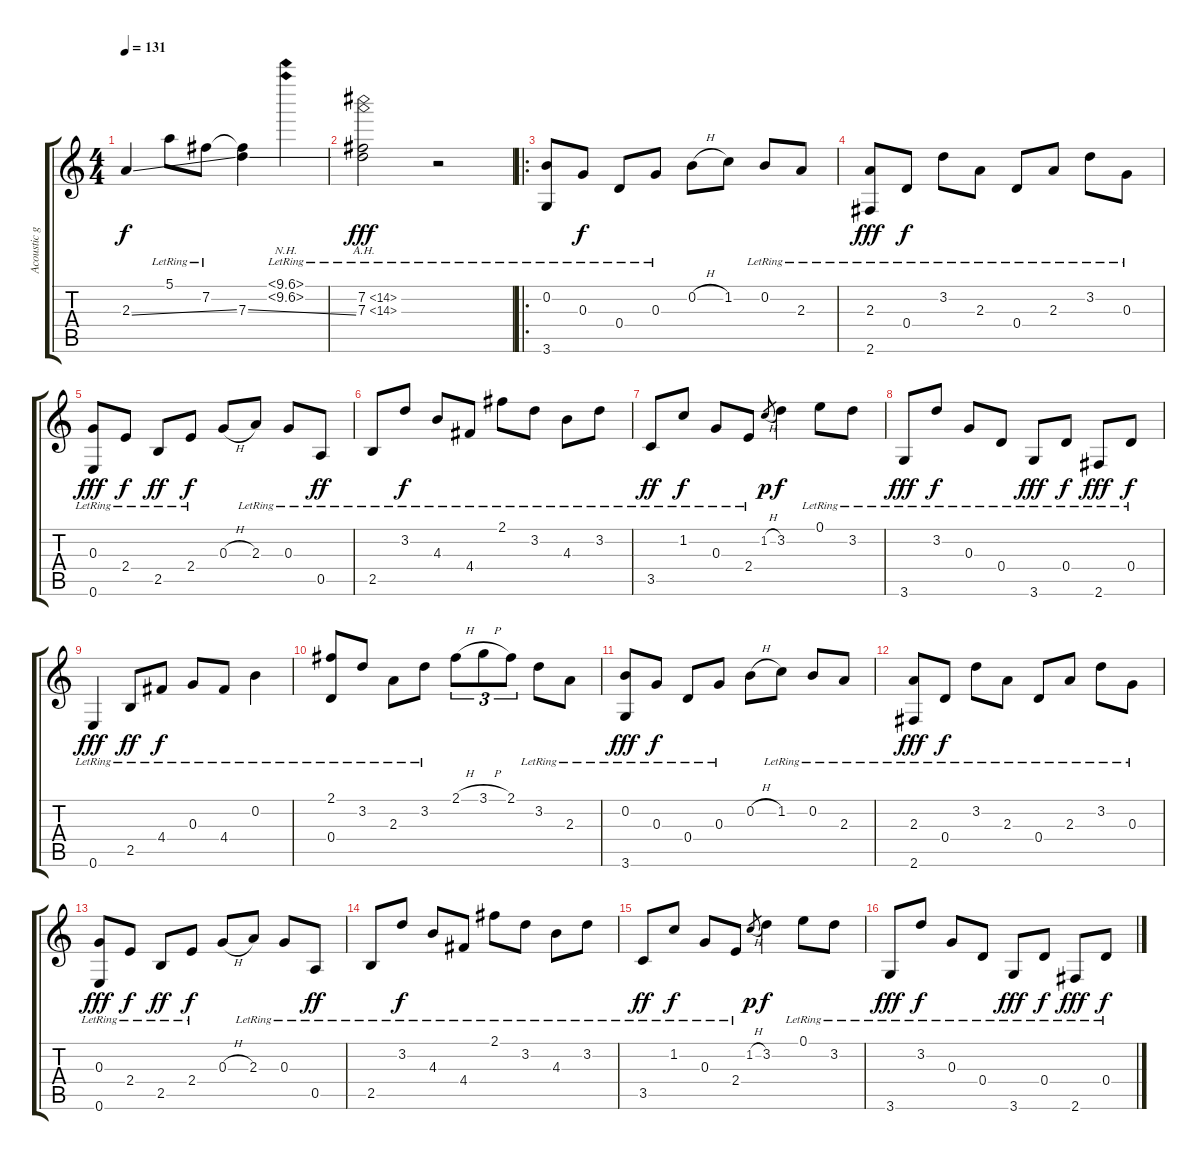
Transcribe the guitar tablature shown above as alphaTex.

\track ("Acoustic guitar" "Acoustic g") {instrument acousticguitarsteel}
\staff {score tabs}
\tuning (E4 B3 G3 D3 A2 E2) {hide}
\ts (4 4)
\tempo 131
\clef g2
\ks c
2.3{ss}.4{dy f} 5.1{lr}.8 7.2{lr}.8 (7.2{t} 7.3{ss}).4 (10.1{nh lr} 10.2{nh lr}).4 |
(7.2{ah 7 lr} 7.3{ah 7 lr}).2{dy fff} r.2 |
\ro
(0.2{lr} 3.6{lr}).8 0.3{lr}.8{dy f} 0.4{lr}.8 0.3{lr}.8 0.2{h}.8 1.2.8 0.2{lr}.8 2.3{lr}.8 |
(2.3{lr} 2.6{lr}).8{dy fff} 0.4{lr}.8{dy f} 3.2{lr}.8 2.3{lr}.8 0.4{lr}.8 2.3{lr}.8 3.2{lr}.8 0.3{lr}.8 |
(0.3{lr} 0.6{lr}).8{dy fff} 2.4{lr}.8{dy f} 2.5{lr}.8{dy ff} 2.4{lr}.8{dy f} 0.3{h}.8 2.3{lr}.8 0.3{lr}.8 0.5{lr}.8{dy ff} |
2.5{lr}.8 3.2{lr}.8{dy f} 4.3{lr}.8 4.4{lr}.8 2.1{lr}.8 3.2{lr}.8 4.3{lr}.8 3.2{lr}.8 |
3.5{lr}.8{dy ff} 1.2{lr}.8{dy f} 0.3{lr}.8 2.4{lr}.8 1.2{h}.8{gr dy p} 3.2.4{dy f} 0.1{lr}.8 3.2{lr}.8 |
3.6{lr}.8{dy fff} 3.2{lr}.8{dy f} 0.3{lr}.8 0.4{lr}.8 3.6{lr}.8{dy fff} 0.4{lr}.8{dy f} 2.6{lr}.8{dy fff} 0.4{lr}.8{dy f} |
0.6{lr}.4{dy fff} 2.5{lr}.8{dy ff} 4.4{lr}.8{dy f} 0.3{lr}.8 4.4{lr}.8 0.2{lr}.4 |
(2.1{lr} 0.4{lr}).8 3.2{lr}.8 2.3{lr}.8 3.2{lr}.8 2.1{h}.8{tu (3 2)} 3.1{h}.8{tu (3 2)} 2.1.8{tu (3 2)} 3.2{lr}.8 2.3{lr}.8 |
(0.2{lr} 3.6{lr}).8{dy fff} 0.3{lr}.8{dy f} 0.4{lr}.8 0.3{lr}.8 0.2{h}.8 1.2{lr}.8 0.2{lr}.8 2.3{lr}.8 |
(2.3{lr} 2.6{lr}).8{dy fff} 0.4{lr}.8{dy f} 3.2{lr}.8 2.3{lr}.8 0.4{lr}.8 2.3{lr}.8 3.2{lr}.8 0.3{lr}.8 |
(0.3{lr} 0.6{lr}).8{dy fff} 2.4{lr}.8{dy f} 2.5{lr}.8{dy ff} 2.4{lr}.8{dy f} 0.3{h}.8 2.3{lr}.8 0.3{lr}.8 0.5{lr}.8{dy ff} |
2.5{lr}.8 3.2{lr}.8{dy f} 4.3{lr}.8 4.4{lr}.8 2.1{lr}.8 3.2{lr}.8 4.3{lr}.8 3.2{lr}.8 |
3.5{lr}.8{dy ff} 1.2{lr}.8{dy f} 0.3{lr}.8 2.4{lr}.8 1.2{h}.8{gr dy p} 3.2.4{dy f} 0.1{lr}.8 3.2{lr}.8 |
3.6{lr}.8{dy fff} 3.2{lr}.8{dy f} 0.3{lr}.8 0.4{lr}.8 3.6{lr}.8{dy fff} 0.4{lr}.8{dy f} 2.6{lr}.8{dy fff} 0.4{lr}.8{dy f}
